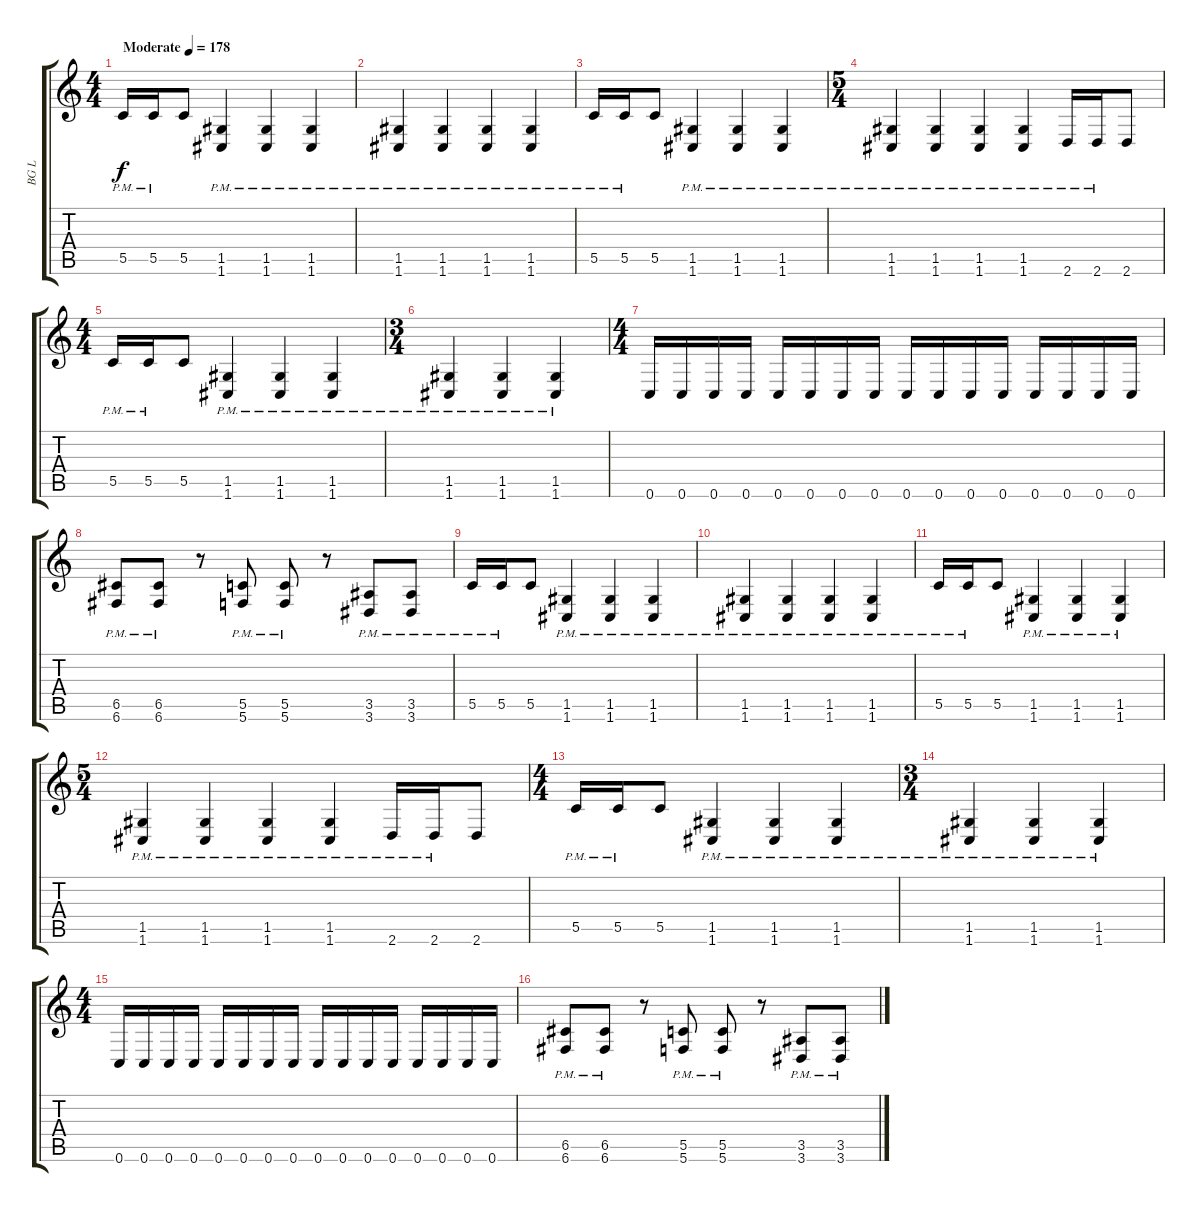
\track ("BG L" "BG L") {instrument distortionguitar}
\staff {score tabs}
\tuning (D4 A3 F3 C3 G2 C2) {hide}
\ts (4 4)
\tempo (178 "Moderate")
\clef g2
\ks c
5.5{pm}.16{dy f instrument distortionguitar} 5.5{pm}.16 5.5.8 (1.5{pm} 1.6{pm}).4 (1.5{pm} 1.6{pm}).4 (1.5{pm} 1.6{pm}).4 |
(1.5{pm} 1.6{pm}).4 (1.5{pm} 1.6{pm}).4 (1.5{pm} 1.6{pm}).4 (1.5{pm} 1.6{pm}).4 |
5.5{pm}.16 5.5{pm}.16 5.5.8 (1.5{pm} 1.6{pm}).4 (1.5{pm} 1.6{pm}).4 (1.5{pm} 1.6{pm}).4 |
\ts (5 4)
(1.5{pm} 1.6{pm}).4 (1.5{pm} 1.6{pm}).4 (1.5{pm} 1.6{pm}).4 (1.5{pm} 1.6{pm}).4 2.6{pm}.16 2.6{pm}.16 2.6.8 |
\ts (4 4)
5.5{pm}.16 5.5{pm}.16 5.5.8 (1.5{pm} 1.6{pm}).4 (1.5{pm} 1.6{pm}).4 (1.5{pm} 1.6{pm}).4 |
\ts (3 4)
(1.5{pm} 1.6{pm}).4 (1.5{pm} 1.6{pm}).4 (1.5{pm} 1.6{pm}).4 |
\ts (4 4)
0.6.16 0.6.16 0.6.16 0.6.16 0.6.16 0.6.16 0.6.16 0.6.16 0.6.16 0.6.16 0.6.16 0.6.16 0.6.16 0.6.16 0.6.16 0.6.16 |
(6.5{pm} 6.6{pm}).8 (6.5{pm} 6.6{pm}).8 r.8 (5.5{pm} 5.6{pm}).8 (5.5{pm} 5.6{pm}).8 r.8 (3.5{pm} 3.6{pm}).8 (3.5{pm} 3.6{pm}).8 |
5.5{pm}.16 5.5{pm}.16 5.5.8 (1.5{pm} 1.6{pm}).4 (1.5{pm} 1.6{pm}).4 (1.5{pm} 1.6{pm}).4 |
(1.5{pm} 1.6{pm}).4 (1.5{pm} 1.6{pm}).4 (1.5{pm} 1.6{pm}).4 (1.5{pm} 1.6{pm}).4 |
5.5{pm}.16 5.5{pm}.16 5.5.8 (1.5{pm} 1.6{pm}).4 (1.5{pm} 1.6{pm}).4 (1.5{pm} 1.6{pm}).4 |
\ts (5 4)
(1.5{pm} 1.6{pm}).4 (1.5{pm} 1.6{pm}).4 (1.5{pm} 1.6{pm}).4 (1.5{pm} 1.6{pm}).4 2.6{pm}.16 2.6{pm}.16 2.6.8 |
\ts (4 4)
5.5{pm}.16 5.5{pm}.16 5.5.8 (1.5{pm} 1.6{pm}).4 (1.5{pm} 1.6{pm}).4 (1.5{pm} 1.6{pm}).4 |
\ts (3 4)
(1.5{pm} 1.6{pm}).4 (1.5{pm} 1.6{pm}).4 (1.5{pm} 1.6{pm}).4 |
\ts (4 4)
0.6.16 0.6.16 0.6.16 0.6.16 0.6.16 0.6.16 0.6.16 0.6.16 0.6.16 0.6.16 0.6.16 0.6.16 0.6.16 0.6.16 0.6.16 0.6.16 |
(6.5{pm} 6.6{pm}).8 (6.5{pm} 6.6{pm}).8 r.8 (5.5{pm} 5.6{pm}).8 (5.5{pm} 5.6{pm}).8 r.8 (3.5{pm} 3.6{pm}).8 (3.5{pm} 3.6{pm}).8
